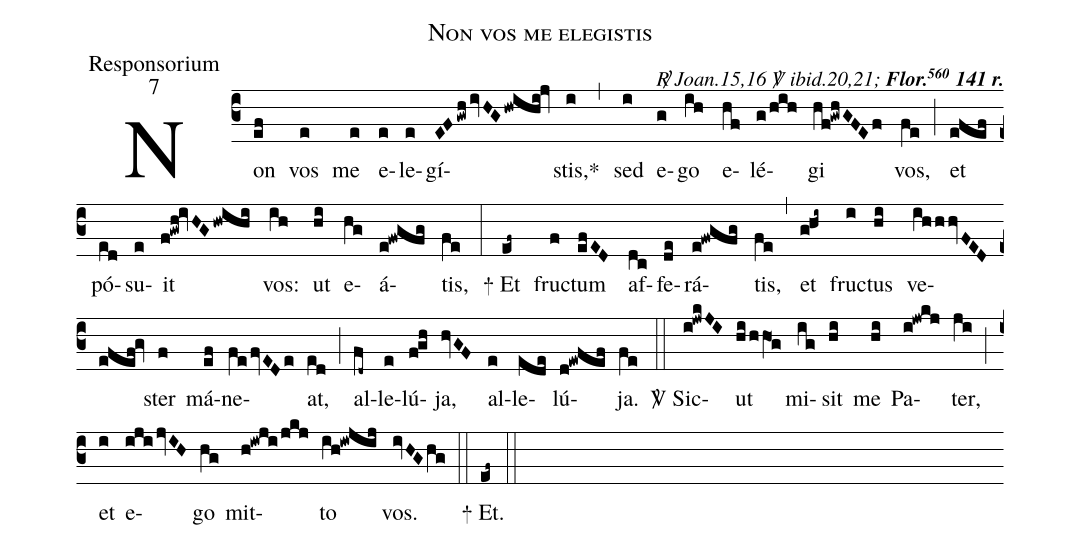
name:Non vos me elegistis;
office-part:Responsorium;
mode:7;
commentary:{\itshape\mdseries \Rbar\  Joan.15,16 \Vbar\ ibid.20,21;\/} {\bfseries Flor.\textsuperscript{560} 141 r.};;
%%
(c3) Non(ef) vos(e) me(e) e(e)le(e)gí(EFgwhivHGhwihi!jv)stis,<sp>*</sp>(i) (,)
sed(i) e(g)go(ih) e(hf)lé(g/hih)gi(hf!gwhGFEf) vos,(fe) (;)
et(efef) pó(ed)su(e)it(f!gwh!ivHGhwihi) vos:(ih) ut(hi) e(hg)á(e!fwgfg)tis,(fe) (:)
<sp>+</sp> Et(ef~) fru(f)ctum(efED) af(dc)fe(de)rá(e!fwgfg)tis,(fe) (,)
et(g!hi~) fruc(i)tus(hi) ve(ihhhvFEDefef!gv)ster(f) má(ef)ne(fefvEDe)at,(ed) (;)
al(fd~)le(e)lú(f!gh)ja,(hvGF) al(e)le(ede)lú(d!ewfef)ja.(fe) (::)
<sp>V/</sp> Sic(i!jwkJI)ut(hi/hhO1g) mi(ig)sit(hi) me(hi) Pa(i!jwkj)ter,(ji) (;)
et(i) e(ijijvIH)go(hg) mit(h!iwji/jkj)to(ih!iwjij) vos.(ivHGhg) (::)
<sp>+</sp> Et.(ef~) (::)
